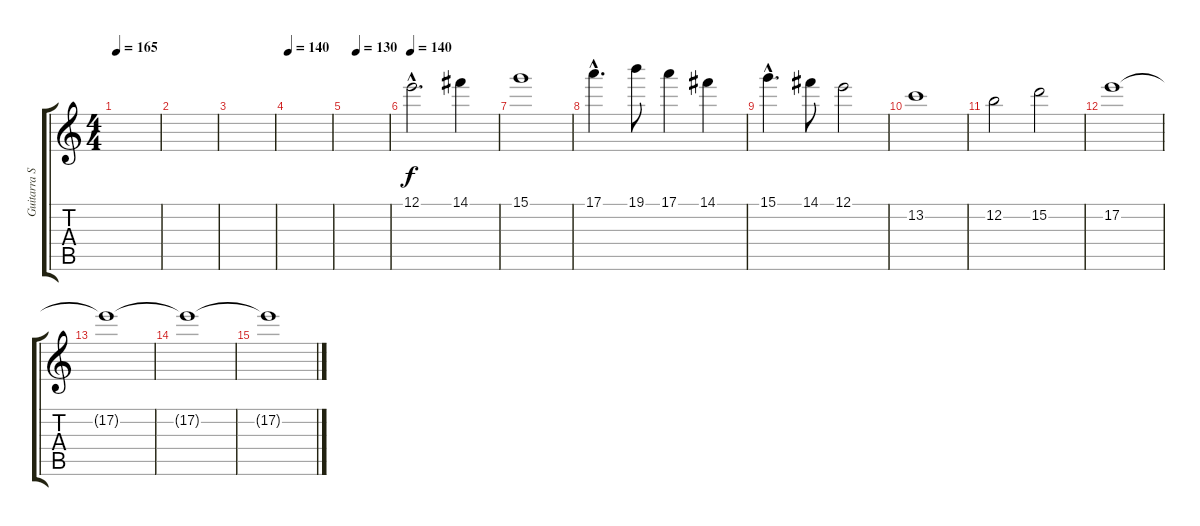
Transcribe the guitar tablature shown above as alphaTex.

\track ("Guitarra Solo" "Guitarra S") {instrument overdrivenguitar}
\staff {score tabs}
\tuning (E4 B3 G3 D3 A2 E2) {hide}
\ts (4 4)
\tempo 165
\clef g2
\ks c
|
|
|
\tempo 140
|
\tempo (130 0.25)
|
\tempo 140
12.1{hac}.2{d} 14.1.4 |
15.1.1 |
17.1{hac}.4{d} 19.1.8 17.1.4 14.1.4 |
15.1{hac}.4{d} 14.1.8 12.1.2 |
13.2.1 |
12.2.2 15.2.2 |
17.2.1 |
17.2{t}.1 |
17.2{t}.1{volume 0} |
17.2{t}.1
